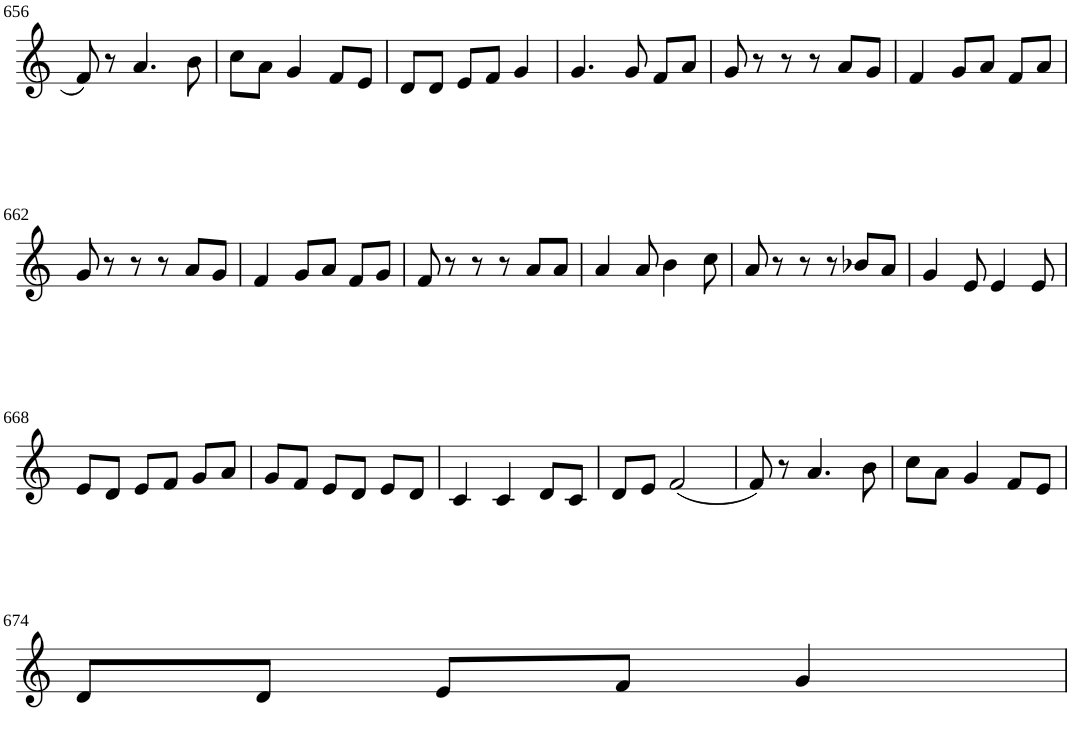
**kern
*part1
*staff1
*I"Violin
!!LO:PB:g=z
*clefG2
*k[]
*M3/4
=656
8f/
8r
4.a/
8b\
=657
8cc\L
8a\J
4g/
8f/L
8e/J
=658
8d/L
8d/J
8e/L
8f/J
4g/
=659
4.g/
8g/
8f/L
8a/J
=660
8g/
8r
8r
8r
8a/L
8g/J
=661
4f/
8g/L
8a/J
8f/L
8a/J
!!LO:LB:g=z
=662
8g/
8r
8r
8r
8a/L
8g/J
=663
4f/
8g/L
8a/J
8f/L
8g/J
=664
8f/
8r
8r
8r
8a/L
8a/J
=665
4a/
8a/
4b\
8cc\
=666
8a/
8r
8r
8r
8b-X/L
8a/J
=667
4g/
8e/
4e/
8e/
!!LO:LB:g=z
=668
8e/L
8d/J
8e/L
8f/J
8g/L
8a/J
=669
8g/L
8f/J
8e/L
8d/J
8e/L
8d/J
=670
4c/
4c/
8d/L
8c/J
=671
8d/L
8e/J
(2f/
=672
8f/)
8r
4.a/
8b\
=673
8cc\L
8a\J
4g/
8f/L
8e/J
!!LO:LB:g=z
=674
8d/L
8d/J
8e/L
8f/J
4g/
=
*-
